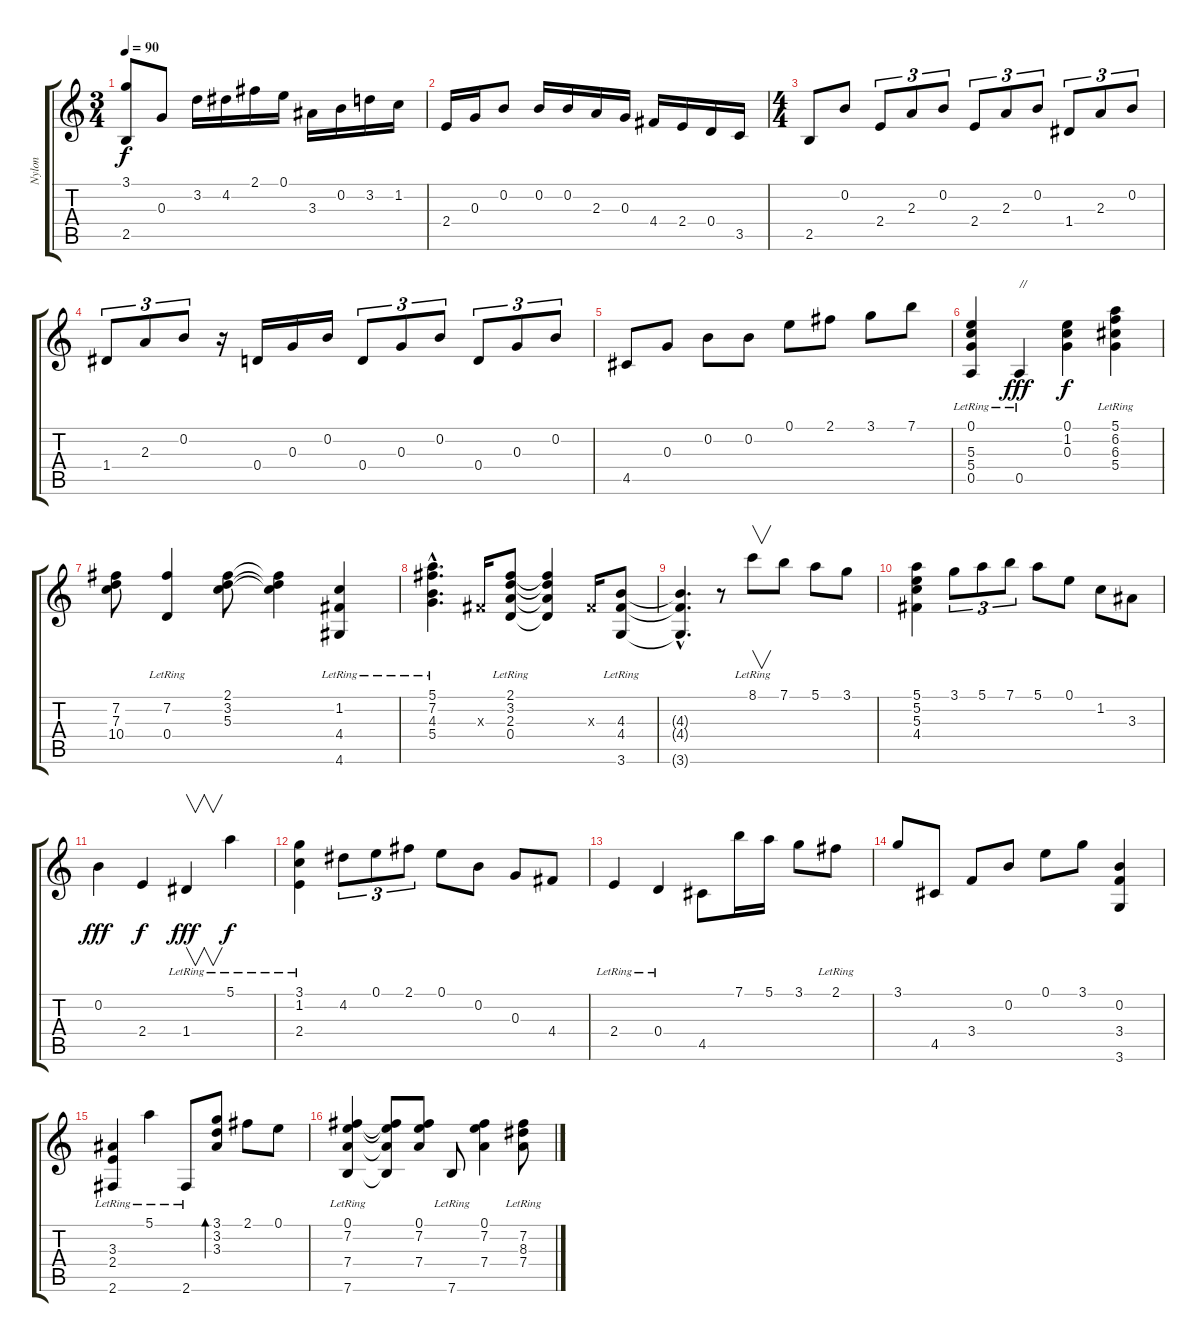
\track ("Nylon" "Nylon") {instrument acousticguitarnylon}
\staff {score tabs}
\tuning (E4 B3 G3 D3 A2 E2) {hide}
\ts (3 4)
\tempo 90
\clef g2
\ks c
(3.1 2.5).8{dy f} 0.3.8 3.2.16 4.2.16 2.1.16 0.1.16 3.3.16 0.2.16 3.2.16 1.2.16 |
2.4.16 0.3.16 0.2.8 0.2.16 0.2.16 2.3.16 0.3.16 4.4.16 2.4.16 0.4.16 3.5.16 |
\ts (4 4)
2.5.8 0.2.8 2.4.8{tu (3 2)} 2.3.8{tu (3 2)} 0.2.8{tu (3 2)} 2.4.8{tu (3 2)} 2.3.8{tu (3 2)} 0.2.8{tu (3 2)} 1.4.8{tu (3 2)} 2.3.8{tu (3 2)} 0.2.8{tu (3 2)} |
1.4.8{tu (3 2)} 2.3.8{tu (3 2)} 0.2.8{tu (3 2)} r.16 0.4.16 0.3.16 0.2.16 0.4.8{tu (3 2)} 0.3.8{tu (3 2)} 0.2.8{tu (3 2)} 0.4.8{tu (3 2)} 0.3.8{tu (3 2)} 0.2.8{tu (3 2)} |
4.5.8 0.3.8 0.2.8 0.2.8 0.1.8 2.1.8 3.1.8 7.1.8 |
(0.1{lr} 5.3{lr} 5.4{lr} 0.5{lr}).4 0.5{lr}.4{txt "//" dy fff} (0.1 1.2 0.3).4{dy f} (5.1{lr} 6.2 6.3 5.4{lr}).4 |
(7.2 7.3 10.4).8 (7.2 0.4{lr}).4 (2.1 3.2 5.3).8 (2.1{t} 3.2{t} 5.3{t}).4 (1.2{lr} 4.4 4.6{lr}).4 |
(5.1{hac} 7.2{hac} 4.3{hac lr} 5.4{hac lr}).4{d} -1.3{x}.16 (2.1{lr} 3.2{lr} 2.3 0.4{lr}).8 (2.1{t} 3.2{t} 2.3{t} 0.4{t}).4 -1.3{x}.16 (4.3{lr} 4.4{lr} 3.6{lr}).8 |
(4.3{hac t} 4.4{hac t} 3.6{hac t}).4{d} r.8 8.1{lr}.8{v} 7.1.8 5.1.8 3.1.8 |
(5.1 5.2 5.3 4.4).4 3.1.8{tu (3 2)} 5.1.8{tu (3 2)} 7.1.8{tu (3 2)} 5.1.8 0.1.8 1.2.8 3.3.8 |
0.2.4{dy fff} 2.4.4{dy f} 1.4{lr}.4{v dy fff} 5.1{lr}.4{dy f} |
(3.1{lr} 1.2{lr} 2.4{lr}).4 4.2.8{tu (3 2)} 0.1.8{tu (3 2)} 2.1.8{tu (3 2)} 0.1.8 0.2.8 0.3.8 4.4.8 |
2.4{lr}.4 0.4{lr}.4 4.5.8 7.1.16 5.1.16 3.1.8 2.1{lr}.8 |
3.1.8 4.5.8 3.4.8 0.2.8 0.1.8 3.1.8 (0.2 3.4 3.6).4 |
(3.3 2.4 2.6{lr}).4 5.1{lr}.4 2.6{lr}.8 (3.1 3.2 3.3).8{bd 240} 2.1.8 0.1.8 |
(0.1 7.2 7.4 7.6{lr}).4 (0.1{t} 7.2{t} 7.4{t} 7.6{t}).8 (0.1 7.2 7.4).8 7.6{lr}.8 (0.1 7.2 7.4).4 (7.2{lr} 8.3{lr} 7.4{lr}).8
